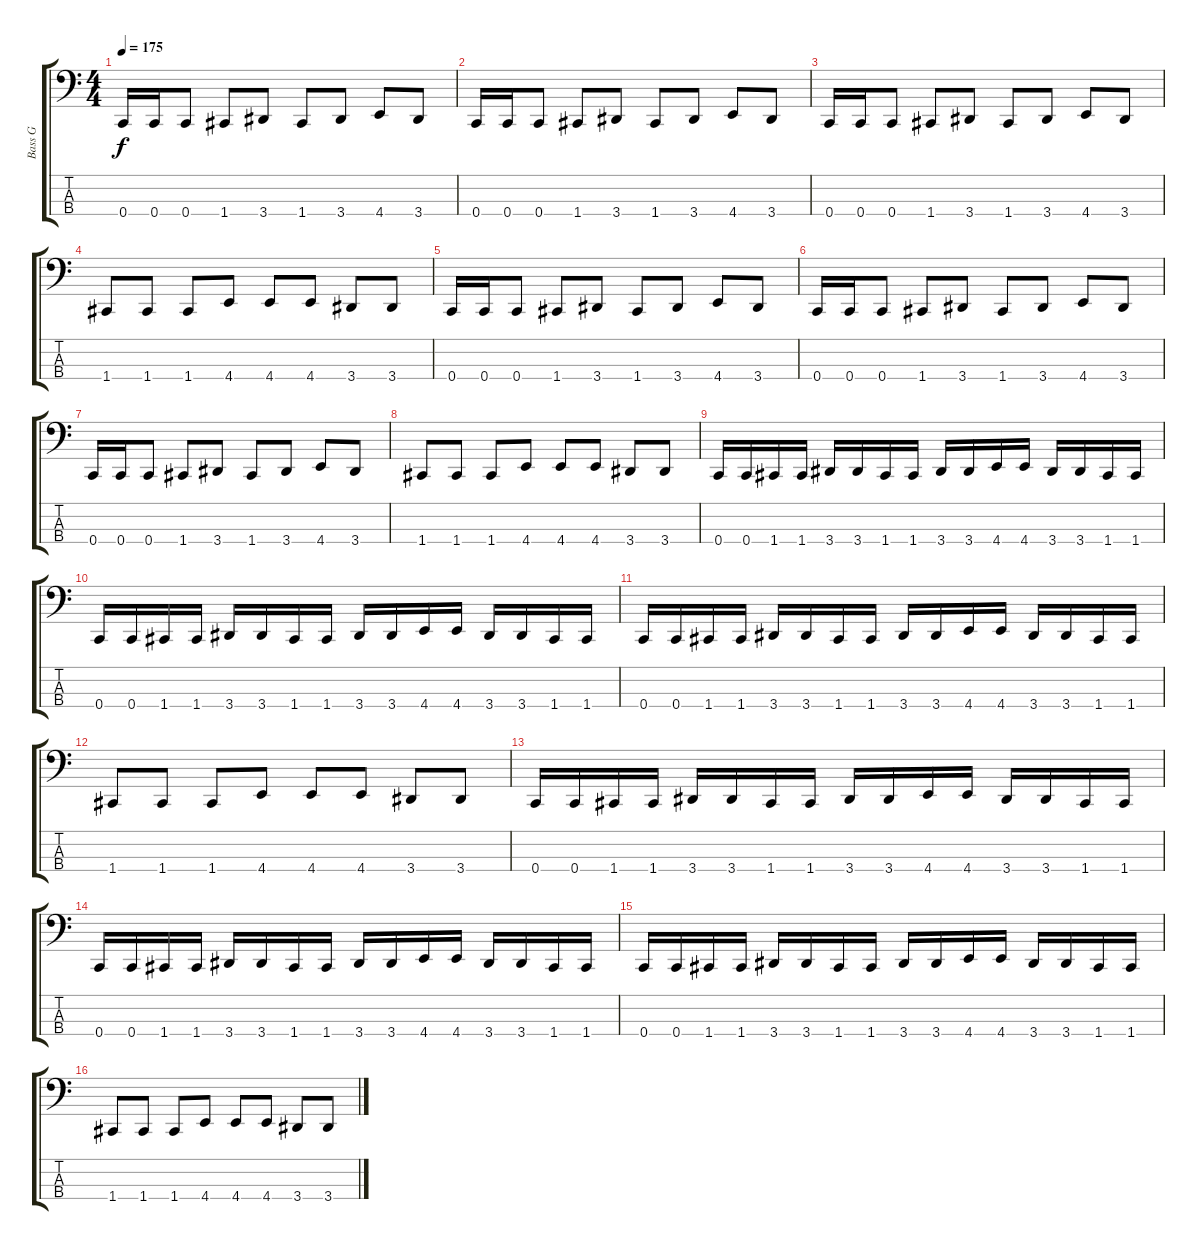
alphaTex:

\track ("Bass G" "Bass G") {instrument electricbassfinger}
\staff {score tabs}
\tuning (Eb2 Bb1 F1 C1) {hide}
\ts (4 4)
\tempo 175
\clef f4
\ks c
0.4.16{dy f instrument electricbassfinger} 0.4.16 0.4.8 1.4.8 3.4.8 1.4.8 3.4.8 4.4.8 3.4.8 |
0.4.16 0.4.16 0.4.8 1.4.8 3.4.8 1.4.8 3.4.8 4.4.8 3.4.8 |
0.4.16 0.4.16 0.4.8 1.4.8 3.4.8 1.4.8 3.4.8 4.4.8 3.4.8 |
1.4.8 1.4.8 1.4.8 4.4.8 4.4.8 4.4.8 3.4.8 3.4.8 |
0.4.16 0.4.16 0.4.8 1.4.8 3.4.8 1.4.8 3.4.8 4.4.8 3.4.8 |
0.4.16 0.4.16 0.4.8 1.4.8 3.4.8 1.4.8 3.4.8 4.4.8 3.4.8 |
0.4.16 0.4.16 0.4.8 1.4.8 3.4.8 1.4.8 3.4.8 4.4.8 3.4.8 |
1.4.8 1.4.8 1.4.8 4.4.8 4.4.8 4.4.8 3.4.8 3.4.8 |
0.4.16 0.4.16 1.4.16 1.4.16 3.4.16 3.4.16 1.4.16 1.4.16 3.4.16 3.4.16 4.4.16 4.4.16 3.4.16 3.4.16 1.4.16 1.4.16 |
0.4.16 0.4.16 1.4.16 1.4.16 3.4.16 3.4.16 1.4.16 1.4.16 3.4.16 3.4.16 4.4.16 4.4.16 3.4.16 3.4.16 1.4.16 1.4.16 |
0.4.16 0.4.16 1.4.16 1.4.16 3.4.16 3.4.16 1.4.16 1.4.16 3.4.16 3.4.16 4.4.16 4.4.16 3.4.16 3.4.16 1.4.16 1.4.16 |
1.4.8 1.4.8 1.4.8 4.4.8 4.4.8 4.4.8 3.4.8 3.4.8 |
0.4.16 0.4.16 1.4.16 1.4.16 3.4.16 3.4.16 1.4.16 1.4.16 3.4.16 3.4.16 4.4.16 4.4.16 3.4.16 3.4.16 1.4.16 1.4.16 |
0.4.16 0.4.16 1.4.16 1.4.16 3.4.16 3.4.16 1.4.16 1.4.16 3.4.16 3.4.16 4.4.16 4.4.16 3.4.16 3.4.16 1.4.16 1.4.16 |
0.4.16 0.4.16 1.4.16 1.4.16 3.4.16 3.4.16 1.4.16 1.4.16 3.4.16 3.4.16 4.4.16 4.4.16 3.4.16 3.4.16 1.4.16 1.4.16 |
1.4.8 1.4.8 1.4.8 4.4.8 4.4.8 4.4.8 3.4.8 3.4.8
